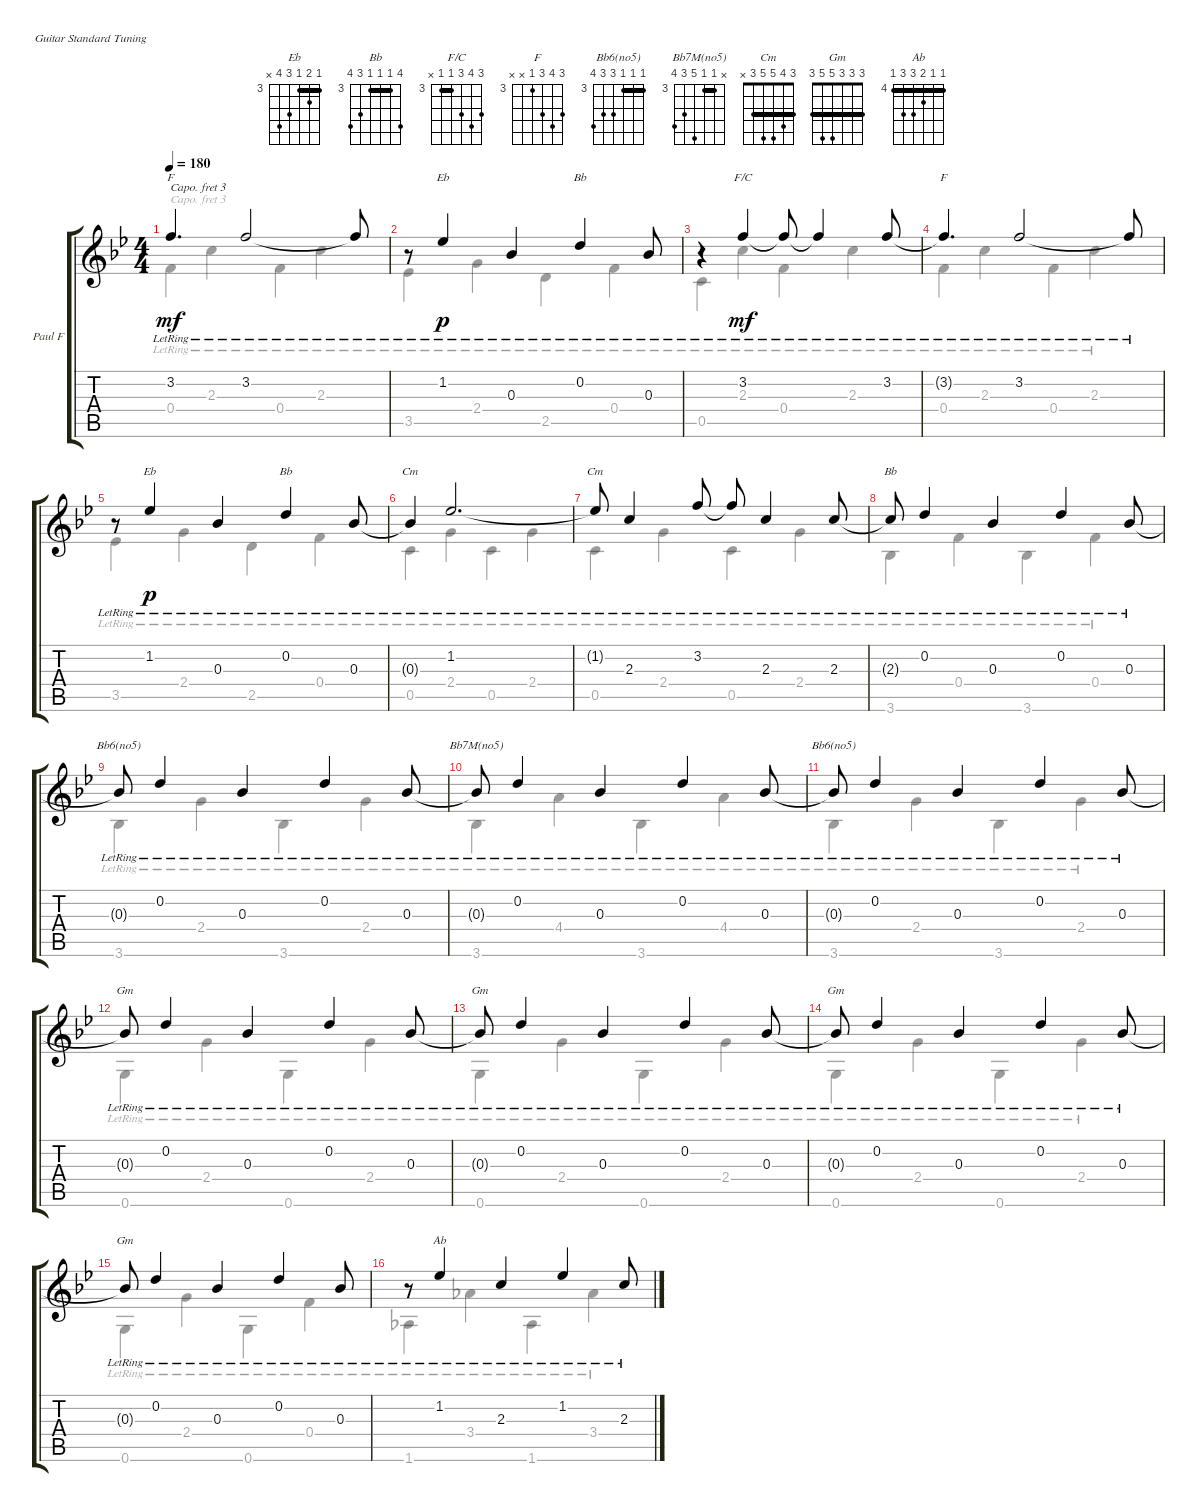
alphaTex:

\defaultSystemsLayout 4
\bracketExtendMode groupsimilarinstruments
\firstSystemTrackNameOrientation horizontal
\otherSystemsTrackNameOrientation horizontal
\track ("Paul's Fingerpicking" "Paul F") {instrument acousticguitarsteel}
\staff {score tabs}
\capo 3
\tuning (E4 B3 G3 D3 A2 E2)
\chord ("Eb" 3 4 3 5 6 x) {firstfret 3 barre 3}
\chord ("Bb" 6 3 3 3 5 6) {firstfret 3 barre (3 3)}
\chord ("F/C" 5 6 5 3 3 x) {firstfret 3 barre 3}
\chord ("F" 5 6 5 3 x x) {firstfret 3}
\chord ("Bb6(no5)" 3 3 3 5 5 6) {firstfret 3 barre (3 3)}
\chord ("Bb7M(no5)" x 3 3 7 5 6) {firstfret 3 barre 3}
\chord ("Cm" 3 4 5 5 3 x) {barre 3}
\chord ("Gm" 3 3 3 5 5 3) {barre (3 3 3)}
\chord ("Ab" 4 4 5 6 6 4) {firstfret 4 barre (4 4)}
\voice
\ts (4 4)
\tempo 180
\clef g2
\ks bb
3.2{lr t}.4{d ch "F" dy mf} 3.2{lr}.2 3.2{lr t}.8 |
r.8 1.2{lr}.4{ch "Eb" dy p} 0.3{lr}.4 0.2{lr}.4{ch "Bb"} 0.3{lr}.8 |
r.4 3.2{lr}.4{ch "F/C" dy mf} 3.2{lr t}.8 3.2{lr t}.4 3.2{lr}.8 |
3.2{lr t}.4{d ch "F"} 3.2{lr}.2 3.2{lr t}.8 |
r.8 1.2{lr}.4{ch "Eb" dy p} 0.3{lr}.4 0.2{lr}.4{ch "Bb"} 0.3{lr}.8 |
0.3{lr t}.4{ch "Cm"} 1.2{lr}.2{d} |
1.2{lr t}.8{ch "Cm"} 2.3{lr}.4 3.2{lr}.8 3.2{lr t}.8 2.3{lr}.4 2.3{lr}.8 |
2.3{lr t}.8{ch "Bb"} 0.2{lr}.4 0.3{lr}.4 0.2{lr}.4 0.3{lr}.8 |
0.3{lr t}.8{ch "Bb6(no5)"} 0.2{lr}.4 0.3{lr}.4 0.2{lr}.4 0.3{lr}.8 |
0.3{lr t}.8{ch "Bb7M(no5)"} 0.2{lr}.4 0.3{lr}.4 0.2{lr}.4 0.3{lr}.8 |
0.3{lr t}.8{ch "Bb6(no5)"} 0.2{lr}.4 0.3{lr}.4 0.2{lr}.4 0.3{lr}.8 |
0.3{lr t}.8{ch "Gm"} 0.2{lr}.4 0.3{lr}.4 0.2{lr}.4 0.3{lr}.8 |
0.3{lr t}.8{ch "Gm"} 0.2{lr}.4 0.3{lr}.4 0.2{lr}.4 0.3{lr}.8 |
0.3{lr t}.8{ch "Gm"} 0.2{lr}.4 0.3{lr}.4 0.2{lr}.4 0.3{lr}.8 |
0.3{lr t}.8{ch "Gm"} 0.2{lr}.4 0.3{lr}.4 0.2{lr}.4 0.3{lr}.8 |
r.8 1.2{lr}.4{ch "Ab"} 2.3{lr}.4 1.2{lr}.4 2.3{lr}.8
\voice
\clef g2
\ottava regular
\simile none
\ks bb
0.4{lr}.4{dy mf} 2.3{lr}.4 0.4{lr}.4 2.3{lr}.4 |
3.5{lr}.4 2.4{lr}.4 2.5{lr}.4 0.4{lr}.4 |
0.5{lr}.4 2.3{lr}.4 0.4{lr}.4 2.3{lr}.4 |
0.4{lr}.4 2.3{lr}.4 0.4{lr}.4 2.3{lr}.4 |
3.5{lr}.4 2.4{lr}.4 2.5{lr}.4 0.4{lr}.4 |
0.5{lr}.4 2.4{lr}.4 0.5{lr}.4 2.4{lr}.4 |
0.5{lr}.4 2.4{lr}.4 0.5{lr}.4 2.4{lr}.4 |
3.6{lr}.4 0.4{lr}.4 3.6{lr}.4 0.4{lr}.4 |
3.6{lr}.4 2.4{lr}.4 3.6{lr}.4 2.4{lr}.4 |
3.6{lr}.4 4.4{lr}.4 3.6{lr}.4 4.4{lr}.4 |
3.6{lr}.4 2.4{lr}.4 3.6{lr}.4 2.4{lr}.4 |
0.6{lr}.4 2.4{lr}.4 0.6{lr}.4 2.4{lr}.4 |
0.6{lr}.4 2.4{lr}.4 0.6{lr}.4 2.4{lr}.4 |
0.6{lr}.4 2.4{lr}.4 0.6{lr}.4 2.4{lr}.4 |
0.6{lr}.4 2.4{lr}.4 0.6{lr}.4 0.4{lr}.4 |
1.6{lr}.4 3.4{lr}.4 1.6{lr}.4 3.4{lr}.4
